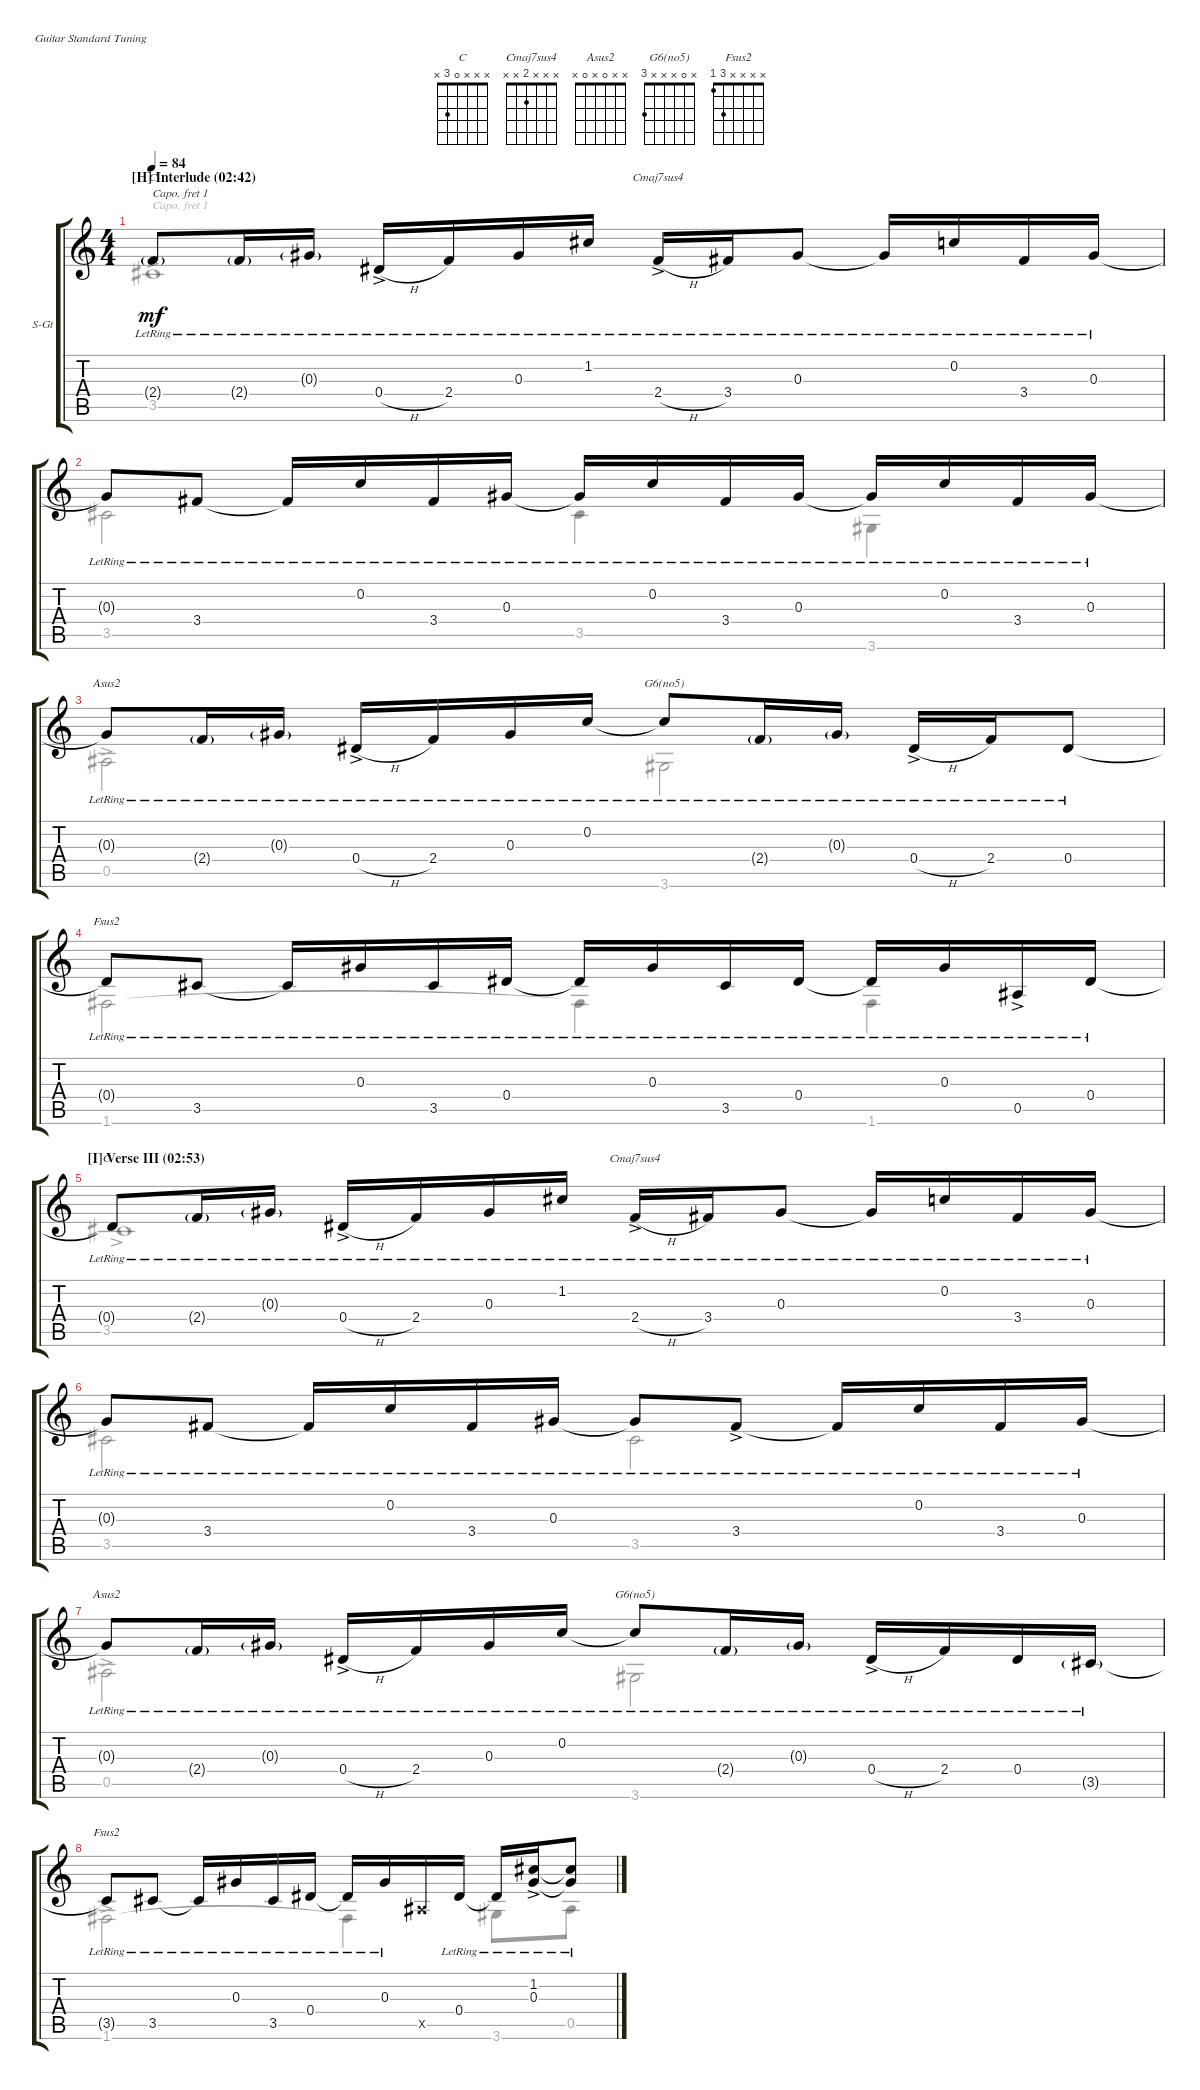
\defaultSystemsLayout 4
\bracketExtendMode groupsimilarinstruments
\firstSystemTrackNameOrientation horizontal
\otherSystemsTrackNameOrientation horizontal
\defaultBarNumberDisplay FirstOfSystem
\track ("Steel Guitar" "S-Gt") {instrument acousticguitarsteel}
\staff {score tabs}
\capo 1
\tuning (E4 B3 G3 D3 A2 E2)
\chord ("C" x x x 2 3 x) {showfingering false}
\chord ("Cmaj7sus4" x x x 2 x x) {showfingering false}
\chord ("Asus2" x x 0 x 0 x) {showfingering false}
\chord ("G6(no5)" x 0 x x x 3) {showfingering false}
\chord ("Fsus2" x x x 0 x 1) {showfingering false}
\chord ("C" x x x 0 3 x) {showfingering false}
\chord ("Fsus2" x x x x 3 1) {showfingering false}
\voice
\ts (4 4)
\section ("H" "Interlude (02:42)")
\tempo 84
\clef g2
\scale
0.426067
\ks c
2.4{g lr}.8{ch "C" dy mf} 2.4{g lr}.16 0.3{g lr}.16 0.4{h ac lr}.16 2.4{lr}.16 0.3{lr}.16 1.2{lr}.16 2.4{h ac lr}.16{ch "Cmaj7sus4"} 3.4{lr}.16 0.3{lr}.8 0.3{lr t}.16 0.2{lr}.16 3.4{lr}.16 0.3{lr}.16 |
\scale
0.345234 0.3{lr t}.8 3.4{lr}.8 3.4{lr t}.16 0.2{lr}.16 3.4{lr}.16 0.3{lr}.16 0.3{lr t}.16 0.2{lr}.16 3.4{lr}.16 0.3{lr}.16 0.3{lr t}.16 0.2{lr}.16 3.4{lr}.16 0.3{lr}.16 |
\scale
0.348136 0.3{lr t}.8{ch "Asus2"} 2.4{g lr}.16 0.3{g lr}.16 0.4{h ac lr}.16 2.4{lr}.16 0.3{lr}.16 0.2{lr}.16 0.2{lr t}.8{ch "G6(no5)"} 2.4{g lr}.16 0.3{g lr}.16 0.4{h ac lr}.16 2.4{lr}.16 0.4{lr}.8 |
\scale
0.30662 0.4{lr t}.8{ch "Fsus2"} 3.5{lr}.8 3.5{lr t}.16 0.3{lr}.16 3.5{lr}.16 0.4{lr}.16 0.4{lr t}.16 0.3{lr}.16 3.5{lr}.16 0.4{lr}.16 0.4{lr t}.16 0.3{lr}.16 0.5{ac lr}.16 0.4{lr}.16 |
\section ("I" "Verse III (02:53)")
0.4{lr t}.8{ch "C"} 2.4{g lr}.16 0.3{g lr}.16 0.4{h ac lr}.16 2.4{lr}.16 0.3{lr}.16 1.2{lr}.16 2.4{h ac lr}.16{ch "Cmaj7sus4"} 3.4{lr}.16 0.3{lr}.8 0.3{lr t}.16 0.2{lr}.16 3.4{lr}.16 0.3{lr}.16 |
0.3{lr t}.8 3.4{lr}.8 3.4{lr t}.16 0.2{lr}.16 3.4{lr}.16 0.3{lr}.16 0.3{lr t}.8 3.4{ac lr}.8 3.4{lr t}.16 0.2{lr}.16 3.4{lr}.16 0.3{lr}.16 |
0.3{lr t}.8{ch "Asus2"} 2.4{g lr}.16 0.3{g lr}.16 0.4{h ac lr}.16 2.4{lr}.16 0.3{lr}.16 0.2{lr}.16 0.2{lr t}.8{ch "G6(no5)"} 2.4{g lr}.16 0.3{g lr}.16 0.4{h ac lr}.16 2.4{lr}.16 0.4{lr}.16 3.5{g lr}.16 |
\scale
0.345488 3.5{lr t}.8{ch "Fsus2"} 3.5{lr}.8 3.5{lr t}.16 0.3{lr}.16 3.5{lr}.16 0.4{lr}.16 0.4{lr t}.16 0.3{lr}.16 0.5{x}.16 0.4{lr}.16 0.4{lr t}.16 (0.3{lr} 1.2{ac lr}).16 (0.3{lr t} 1.2{t}).8
\voice
\clef g2
\ottava regular
\simile none
\scale
0.426067
\ks c
3.5{ac}.1{dy mf} |
\scale
0.345234 3.5.2 3.5.4 3.6.4 |
\scale
0.348136 0.5{ac}.2 3.6.2 |
\scale
0.30662 1.6.2 1.6{t}.4 1.6.4 |
3.5{ac}.1{beam invert} |
3.5.2 3.5.2 |
0.5{ac}.2 3.6.2 |
\scale
0.345488 1.6{ac}.2 1.6{t}.4 3.6.8 0.5.8
